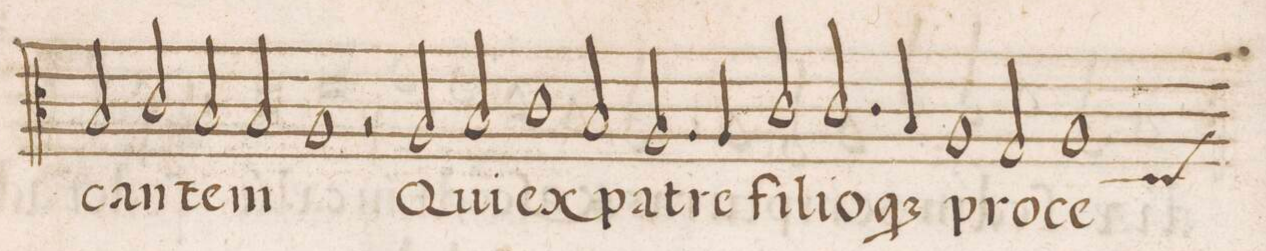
**kern	**text
*I"ALTVS	*
*clefC3	*
*k[]	*
*met(C|)	*
*M2/1	*
2B/	-can-
2c/	.
=103-	=103-
2B/	-tem
2B/	.
1A/	.
=104-	=104-
2r	.
2A/	Qui
2B/	.
1c\	ex
=105-	=105-
2B/	.
2.A/	pa-
4A/	-tre
=106-	=106-
2c/	fi-
2.c/	-li-
4B/	-o-
1A/	-q(ue)
=107-	=107-
2G/	pro-
*custos:D	*
1A/	-ce-
=108-	=108-
*-	*-
